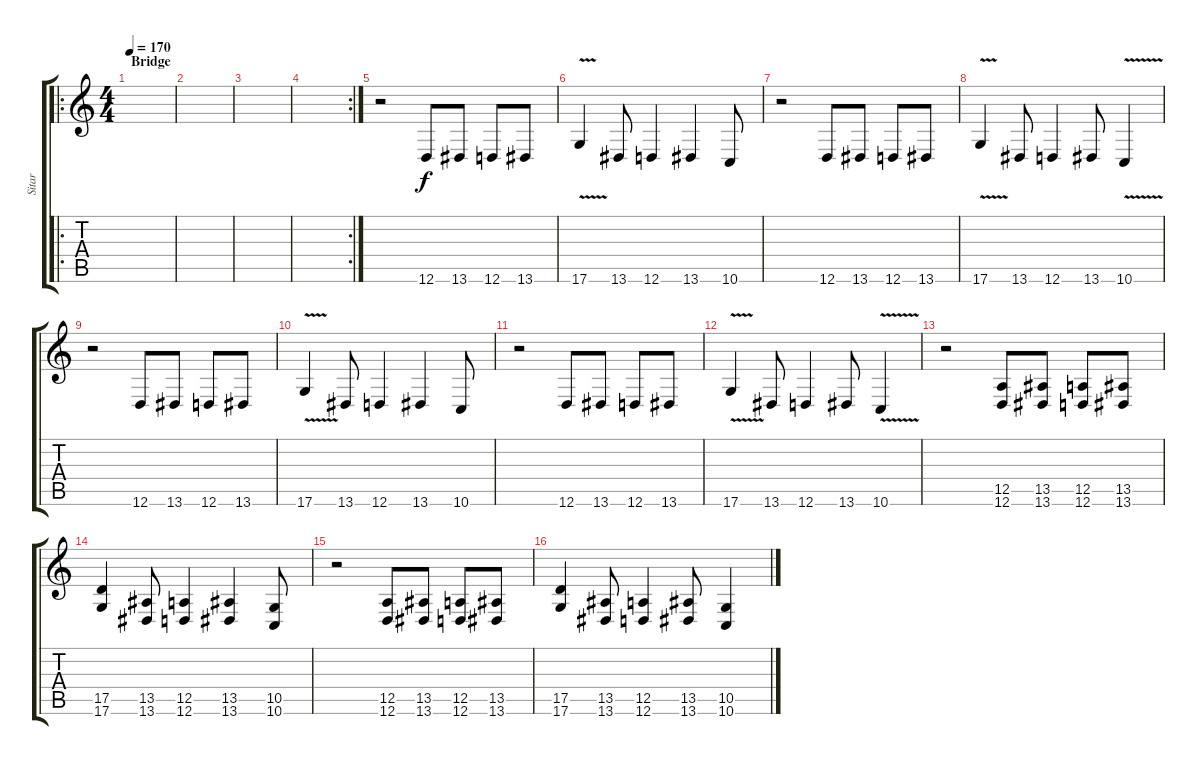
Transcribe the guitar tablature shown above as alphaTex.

\track ("Sitar" "Sitar") {instrument sitar}
\staff {score tabs}
\tuning (E4 B3 G3 D3 A2 D2) {hide}
\ro
\ts (4 4)
\section ("" "Bridge")
\tempo 170
\clef g2
\ks c
|
|
|
\rc 2
|
r.2 12.6.8 13.6.8 12.6.8 13.6.8 |
17.6{v}.4 13.6.8 12.6.4 13.6.4 10.6.8 |
r.2 12.6.8 13.6.8 12.6.8 13.6.8 |
17.6{v}.4 13.6.8 12.6.4 13.6.8 10.6{v}.4 |
r.2 12.6.8 13.6.8 12.6.8 13.6.8 |
17.6{v}.4 13.6.8 12.6.4 13.6.4 10.6.8 |
r.2 12.6.8 13.6.8 12.6.8 13.6.8 |
17.6{v}.4 13.6.8 12.6.4 13.6.8 10.6{v}.4 |
r.2 (12.5 12.6).8 (13.5 13.6).8 (12.5 12.6).8 (13.5 13.6).8 |
(17.5 17.6).4 (13.5 13.6).8 (12.5 12.6).4 (13.5 13.6).4 (10.5 10.6).8 |
r.2 (12.5 12.6).8 (13.5 13.6).8 (12.5 12.6).8 (13.5 13.6).8 |
(17.5 17.6).4 (13.5 13.6).8 (12.5 12.6).4 (13.5 13.6).8 (10.5 10.6).4
